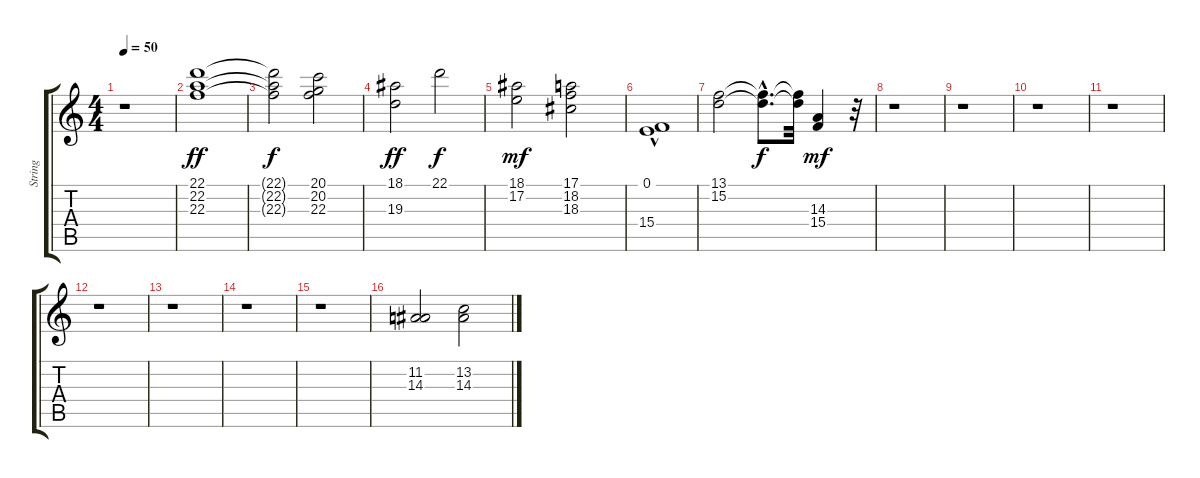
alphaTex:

\track ("String" "String") {instrument stringensemble2}
\staff {score tabs}
\tuning (E4 B3 G3 D3 A2 E2) {hide}
\ts (4 4)
\tempo 50
\clef g2
\ks c
r.1{dy ff instrument stringensemble2} |
(22.1 22.2 22.3).1{balance 8 instrument percussiveorgan} |
(22.1{t} 22.2{t} 22.3{t}).2{dy f} (20.1 20.2 22.3).2 |
(18.1 19.3).2{dy ff} 22.1.2{dy f} |
(18.1 17.2).2{dy mf} (17.1 18.2 18.3).2 |
(0.1 15.4{hac}).1{balance 5 instrument stringensemble2} |
(13.1 15.2).2 (13.1{hac t} 15.2{hac t}).8{d dy f} (13.1{t} 15.2{t}).32 (14.3 15.4).4{dy mf} r.32 |
r.1 |
r.1 |
r.1 |
r.1 |
r.1 |
r.1 |
r.1 |
r.1 |
(11.2 14.3).2 (13.2 14.3).2
